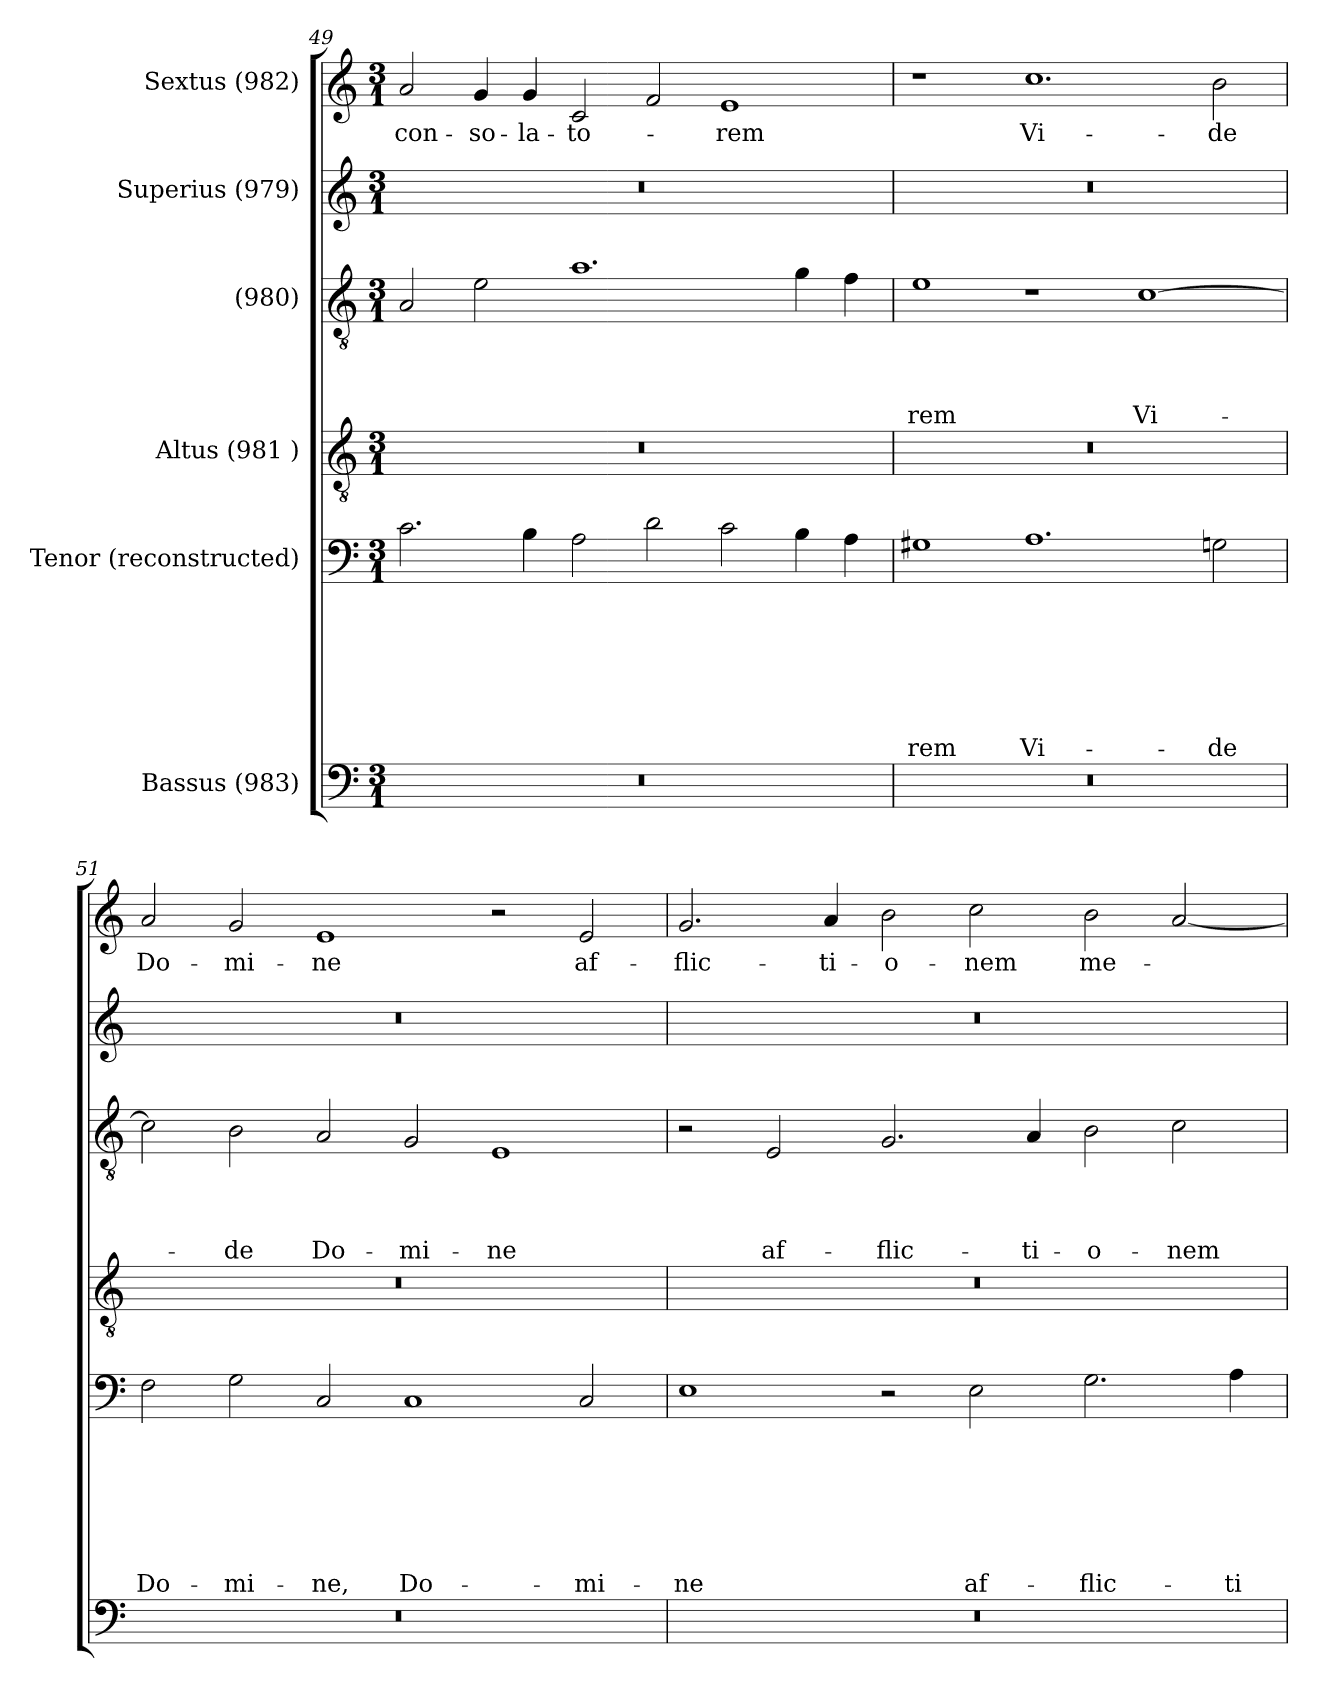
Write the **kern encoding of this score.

**kern	**kern	**text	**text	**text	**text	**text	**text	**text	**kern	**kern	**text	**text	**text	**text	**kern	**kern	**text
*part6	*part5	*part5	*part5	*part5	*part5	*part5	*part5	*part5	*part4	*part3	*part3	*part3	*part3	*part3	*part2	*part1	*part1
*staff6	*staff5	*staff5	*staff5	*staff5	*staff5	*staff5	*staff5	*staff5	*staff4	*staff3	*staff3	*staff3	*staff3	*staff3	*staff2	*staff1	*staff1
*I"Bassus (983)	*I"Tenor (reconstructed)	*	*	*	*	*	*	*	*I"Altus (981 )	*I"(980)	*	*	*	*	*I"Superius (979)	*I"Sextus (982)	*
*clefF4	*clefF4	*	*	*	*	*	*	*	*clefGv2	*clefGv2	*	*	*	*	*clefG2	*clefG2	*
*k[]	*k[]	*	*	*	*	*	*	*	*k[]	*k[]	*	*	*	*	*k[]	*k[]	*
*C:	*C:	*	*	*	*	*	*	*	*C:	*C:	*	*	*	*	*C:	*C:	*
*M3/1	*M3/1	*	*	*	*	*	*	*	*M3/1	*M3/1	*	*	*	*	*M3/1	*M3/1	*
=49	=49	=49	=49	=49	=49	=49	=49	=49	=49	=49	=49	=49	=49	=49	=49	=49	=49
!	!	!	!	!	!	!	!	!	!	!	!	!	!	!	!	!	!LO:LY:b
0.r	2.c\	.	.	.	.	.	.	.	0.r	2A/	.	.	.	.	0.r	2a/	con-
!	!	!	!	!	!	!	!	!	!	!	!	!	!	!	!	!	!LO:LY:b
.	.	.	.	.	.	.	.	.	.	2e\	.	.	.	.	.	4g/	-so-
!	!	!	!	!	!	!	!	!	!	!	!	!	!	!	!	!	!LO:LY:b
.	4B\	.	.	.	.	.	.	.	.	.	.	.	.	.	.	4g/	-la-
!	!	!	!	!	!	!	!	!	!	!	!	!	!	!	!	!	!LO:LY:b
.	2A\	.	.	.	.	.	.	.	.	1.a	.	.	.	.	.	2c/	-to-
.	2d\	.	.	.	.	.	.	.	.	.	.	.	.	.	.	2f/	.
!	!	!	!	!	!	!	!	!	!	!	!	!	!	!	!	!	!LO:LY:b
.	2c\	.	.	.	.	.	.	.	.	.	.	.	.	.	.	1e	-rem
.	4B\	.	.	.	.	.	.	.	.	4g\	.	.	.	.	.	.	.
.	4A\	.	.	.	.	.	.	.	.	4f\	.	.	.	.	.	.	.
=50	=50	=50	=50	=50	=50	=50	=50	=50	=50	=50	=50	=50	=50	=50	=50	=50	=50
!	!	!	!	!	!	!	!	!LO:LY:b	!	!	!	!	!	!LO:LY:b	!	!	!
0.r	1G#X	.	.	.	.	.	.	-rem	0.r	1e	.	.	.	-rem	0.r	1r	.
!	!	!	!	!	!	!	!	!LO:LY:b	!	!	!	!	!	!	!	!	!LO:LY:b
.	1.A	.	.	.	.	.	.	Vi-	.	1r	.	.	.	.	.	1.cc	Vi-
!	!	!	!	!	!	!	!	!	!	!	!	!	!	!LO:LY:b	!	!	!
.	.	.	.	.	.	.	.	.	.	[>1c	.	.	.	Vi-	.	.	.
!	!	!	!	!	!	!	!	!LO:LY:b	!	!	!	!	!	!	!	!	!LO:LY:b
.	2Gn\	.	.	.	.	.	.	-de	.	.	.	.	.	.	.	2b\	-de
=51	=51	=51	=51	=51	=51	=51	=51	=51	=51	=51	=51	=51	=51	=51	=51	=51	=51
!	!	!	!	!	!	!	!	!LO:LY:b	!	!	!	!	!	!	!	!	!LO:LY:b
0.r	2F\	.	.	.	.	.	.	Do-	0.r	2c\]	.	.	.	.	0.r	2a/	Do-
!	!	!	!	!	!	!	!	!LO:LY:b	!	!	!	!	!	!LO:LY:b	!	!	!LO:LY:b
.	2G\	.	.	.	.	.	.	-mi-	.	2B\	.	.	.	-de	.	2g/	-mi-
!	!	!	!	!	!	!	!	!LO:LY:b	!	!	!	!	!	!LO:LY:b	!	!	!LO:LY:b
.	2C/	.	.	.	.	.	.	-ne,	.	2A/	.	.	.	Do-	.	1e	-ne
!	!	!	!	!	!	!	!	!LO:LY:b	!	!	!	!	!	!LO:LY:b	!	!	!
.	1C	.	.	.	.	.	.	Do-	.	2G/	.	.	.	-mi-	.	.	.
!	!	!	!	!	!	!	!	!	!	!	!	!	!	!LO:LY:b	!	!	!
.	.	.	.	.	.	.	.	.	.	1E	.	.	.	-ne	.	2r	.
!	!	!	!	!	!	!	!	!LO:LY:b	!	!	!	!	!	!	!	!	!LO:LY:b
.	2C/	.	.	.	.	.	.	-mi-	.	.	.	.	.	.	.	2e/	af-
!!LO:LB:g=z
=52	=52	=52	=52	=52	=52	=52	=52	=52	=52	=52	=52	=52	=52	=52	=52	=52	=52
!	!	!	!	!	!	!	!	!LO:LY:b	!	!	!	!	!	!	!	!	!LO:LY:b
0.r	1E	.	.	.	.	.	.	-ne	0.r	2r	.	.	.	.	0.r	2.g/	-flic-
!	!	!	!	!	!	!	!	!	!	!	!	!	!	!LO:LY:b	!	!	!
.	.	.	.	.	.	.	.	.	.	2E/	.	.	.	af-	.	.	.
!	!	!	!	!	!	!	!	!	!	!	!	!	!	!	!	!	!LO:LY:b
.	.	.	.	.	.	.	.	.	.	.	.	.	.	.	.	4a/	-ti-
!	!	!	!	!	!	!	!	!	!	!	!	!	!	!LO:LY:b	!	!	!LO:LY:b
.	2r	.	.	.	.	.	.	.	.	2.G/	.	.	.	-flic-	.	2b\	-o-
!	!	!	!	!	!	!	!	!LO:LY:b	!	!	!	!	!	!	!	!	!LO:LY:b
.	2E\	.	.	.	.	.	.	af-	.	.	.	.	.	.	.	2cc\	-nem
!	!	!	!	!	!	!	!	!	!	!	!	!	!	!LO:LY:b	!	!	!
.	.	.	.	.	.	.	.	.	.	4A/	.	.	.	-ti-	.	.	.
!	!	!	!	!	!	!	!	!LO:LY:b	!	!	!	!	!	!LO:LY:b	!	!	!LO:LY:b
.	2.G\	.	.	.	.	.	.	-flic-	.	2B\	.	.	.	-o-	.	2b\	me-
!	!	!	!	!	!	!	!	!	!	!	!	!	!	!LO:LY:b	!	!	!
.	.	.	.	.	.	.	.	.	.	2c\	.	.	.	-nem	.	[<2a/	.
!	!	!	!	!	!	!	!	!LO:LY:b	!	!	!	!	!	!	!	!	!
.	4A\	.	.	.	.	.	.	-ti-	.	.	.	.	.	.	.	.	.
=	=	=	=	=	=	=	=	=	=	=	=	=	=	=	=	=	=
*-	*-	*-	*-	*-	*-	*-	*-	*-	*-	*-	*-	*-	*-	*-	*-	*-	*-
